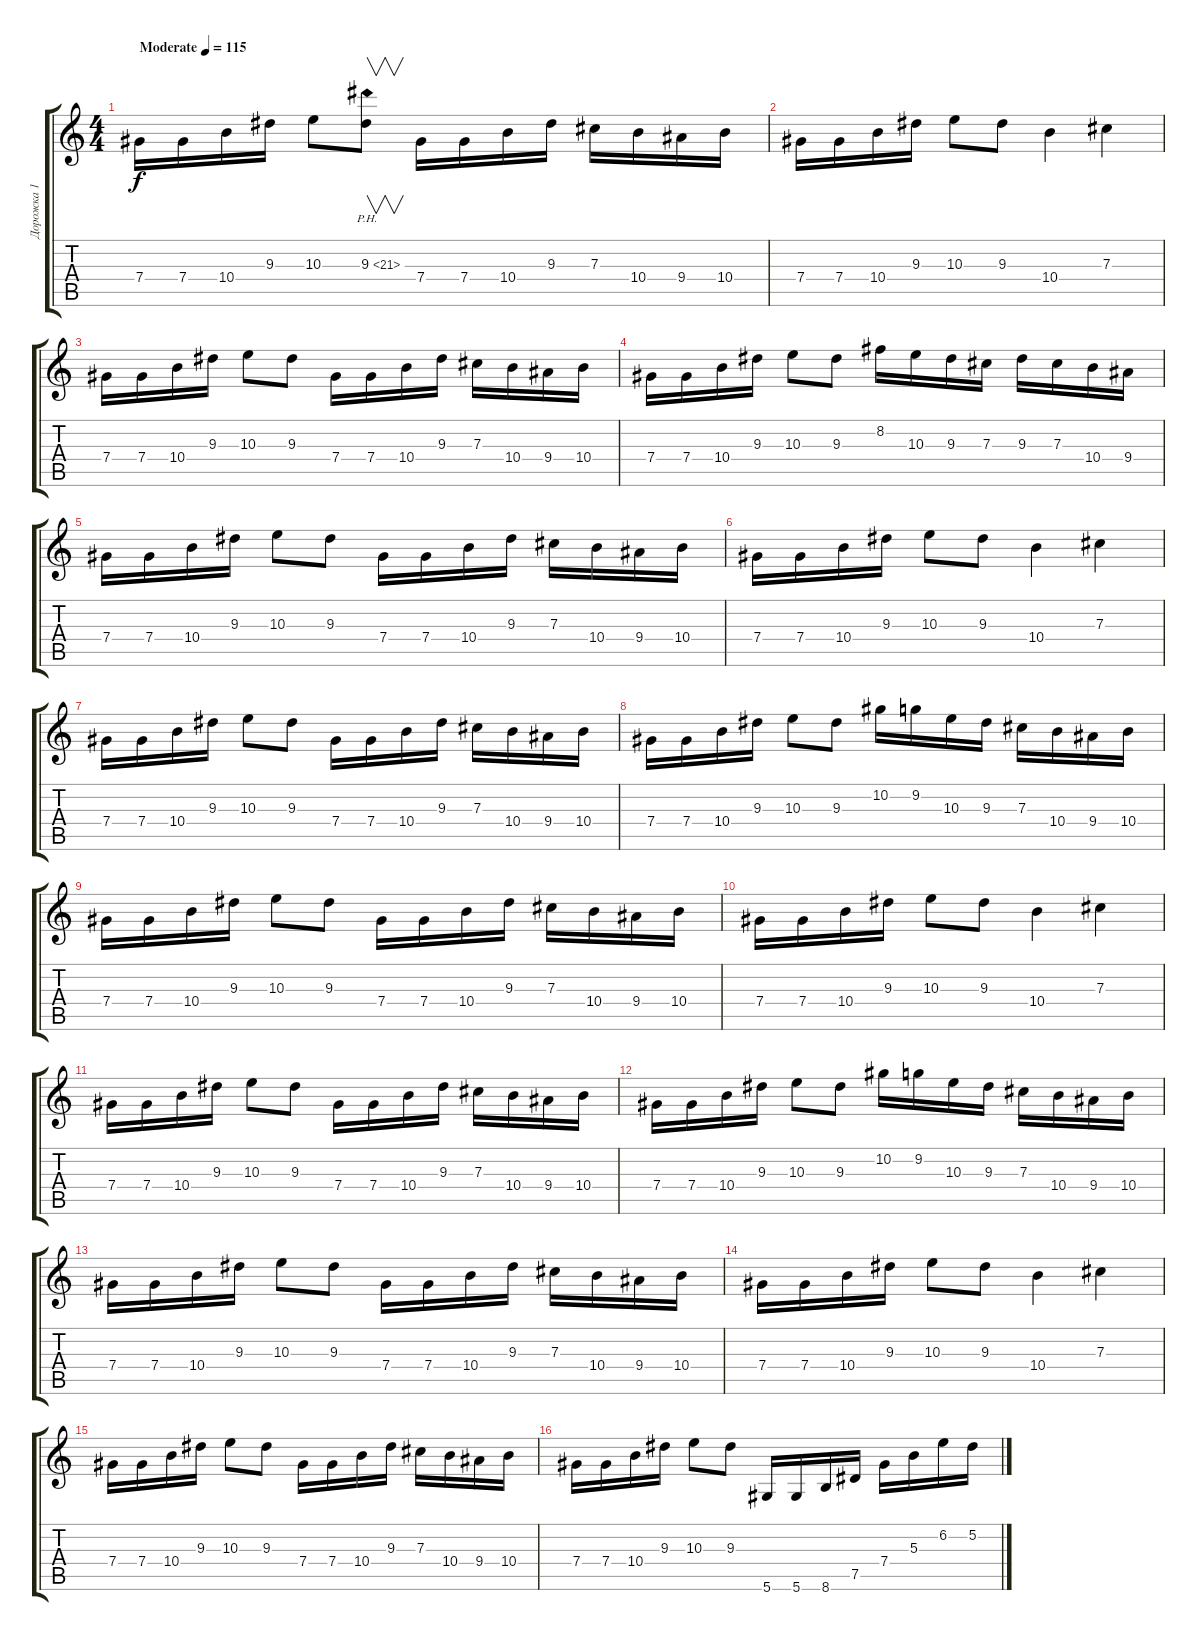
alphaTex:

\track ("Дорожка 1" "Дорожка 1") {instrument distortionguitar}
\staff {score tabs}
\tuning (Eb4 Bb3 Gb3 Db3 Ab2 Eb2) {hide}
\ts (4 4)
\tempo (115 "Moderate")
\clef g2
\ks c
7.4.16{dy f instrument distortionguitar} 7.4.16 10.4.16 9.3.16 10.3.8 9.3{ph 12}.8{v} 7.4.16 7.4.16 10.4.16 9.3.16 7.3.16 10.4.16 9.4.16 10.4.16 |
7.4.16 7.4.16 10.4.16 9.3.16 10.3.8 9.3.8 10.4.4 7.3.4 |
7.4.16 7.4.16 10.4.16 9.3.16 10.3.8 9.3.8 7.4.16 7.4.16 10.4.16 9.3.16 7.3.16 10.4.16 9.4.16 10.4.16 |
7.4.16 7.4.16 10.4.16 9.3.16 10.3.8 9.3.8 8.2.16 10.3.16 9.3.16 7.3.16 9.3.16 7.3.16 10.4.16 9.4.16 |
7.4.16 7.4.16 10.4.16 9.3.16 10.3.8 9.3.8 7.4.16 7.4.16 10.4.16 9.3.16 7.3.16 10.4.16 9.4.16 10.4.16 |
7.4.16 7.4.16 10.4.16 9.3.16 10.3.8 9.3.8 10.4.4 7.3.4 |
7.4.16 7.4.16 10.4.16 9.3.16 10.3.8 9.3.8 7.4.16 7.4.16 10.4.16 9.3.16 7.3.16 10.4.16 9.4.16 10.4.16 |
7.4.16 7.4.16 10.4.16 9.3.16 10.3.8 9.3.8 10.2.16 9.2.16 10.3.16 9.3.16 7.3.16 10.4.16 9.4.16 10.4.16 |
7.4.16 7.4.16 10.4.16 9.3.16 10.3.8 9.3.8 7.4.16 7.4.16 10.4.16 9.3.16 7.3.16 10.4.16 9.4.16 10.4.16 |
7.4.16 7.4.16 10.4.16 9.3.16 10.3.8 9.3.8 10.4.4 7.3.4 |
7.4.16 7.4.16 10.4.16 9.3.16 10.3.8 9.3.8 7.4.16 7.4.16 10.4.16 9.3.16 7.3.16 10.4.16 9.4.16 10.4.16 |
7.4.16 7.4.16 10.4.16 9.3.16 10.3.8 9.3.8 10.2.16 9.2.16 10.3.16 9.3.16 7.3.16 10.4.16 9.4.16 10.4.16 |
7.4.16 7.4.16 10.4.16 9.3.16 10.3.8 9.3.8 7.4.16 7.4.16 10.4.16 9.3.16 7.3.16 10.4.16 9.4.16 10.4.16 |
7.4.16 7.4.16 10.4.16 9.3.16 10.3.8 9.3.8 10.4.4 7.3.4 |
7.4.16 7.4.16 10.4.16 9.3.16 10.3.8 9.3.8 7.4.16 7.4.16 10.4.16 9.3.16 7.3.16 10.4.16 9.4.16 10.4.16 |
7.4.16 7.4.16 10.4.16 9.3.16 10.3.8 9.3.8 5.6.16 5.6.16 8.6.16 7.5.16 7.4.16 5.3.16 6.2.16 5.2.16
